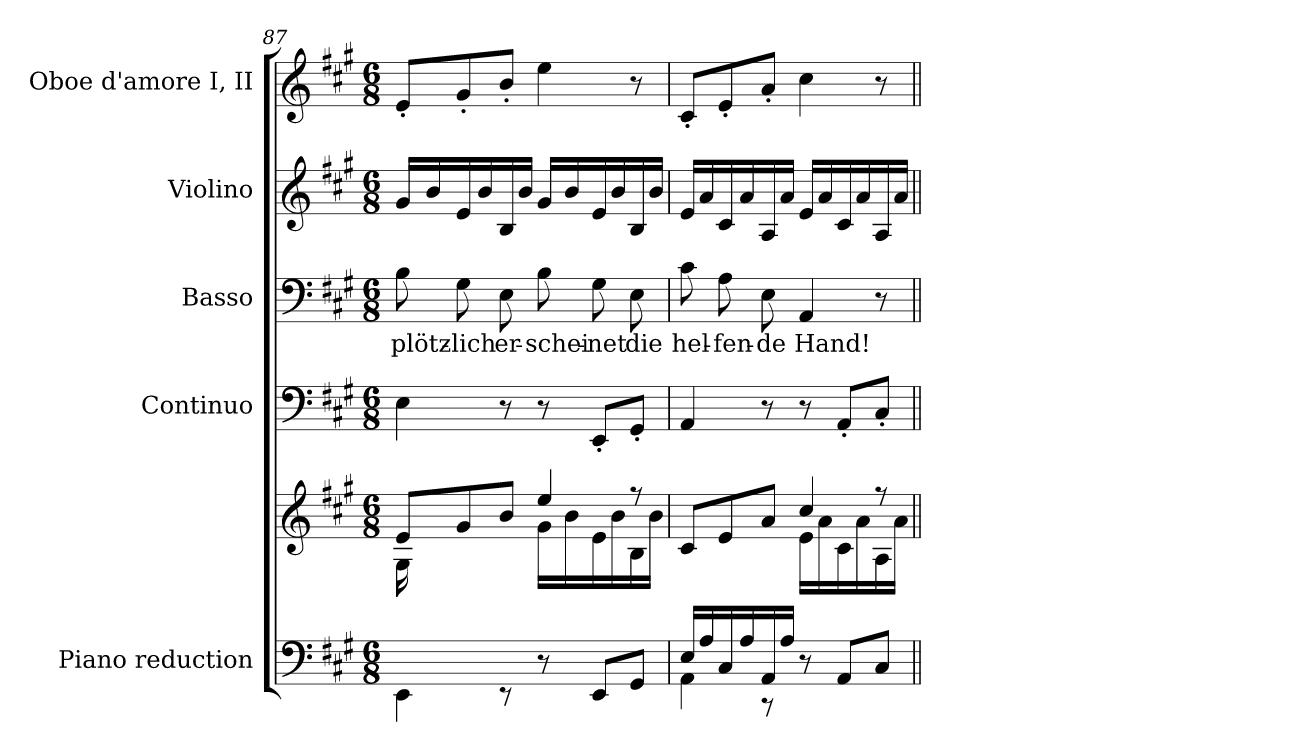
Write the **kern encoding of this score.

**kern	**kern	**kern	**kern	**text	**kern	**kern
*part5	*part5	*part4	*part3	*part3	*part2	*part1
*staff6	*staff5	*staff4	*staff3	*staff3	*staff2	*staff1
*I"Piano reduction	*	*I"Continuo	*I"Basso	*	*I"Violino	*I"Oboe d'amore I, II
*I'Pno	*	*	*	*	*I'Vln	*I'Ob
*clefF4	*clefG2	*clefF4	*clefF4	*	*clefG2	*clefG2
*k[f#c#g#]	*k[f#c#g#]	*k[f#c#g#]	*k[f#c#g#]	*	*k[f#c#g#]	*k[f#c#g#]
*M6/8	*M6/8	*M6/8	*M6/8	*	*M6/8	*M6/8
=87	=87	=87	=87	=87	=87	=87
*^	*^	*	*	*	*	*
*	*	*	*^	*	*	*	*	*
!	!	!	!	!	!	!	!LO:LY:b	!	!
16ryy	4EE\	8e/L	4.ryy	16G#\LL	4E\	8B\	plötz-	16g#/LL	8e'/L
16B/	.	.	.	2ryy	.	.	.	16b/	.
!	!	!	!	!	!	!	!LO:LY:b	!	!
16E/	.	8g#/	.	.	.	8G#\	-lich	16e/	8g#'/
16B/	.	.	.	.	.	.	.	16b/	.
!	!	!	!	!	!	!	!LO:LY:b	!	!
16BB/	8r	8b/J	.	.	8r	8E\	er-	16B/	8b'/J
16B/JJ	.	.	.	.	.	.	.	16b/JJ	.
!	!	!	!	!	!	!	!LO:LY:b	!	!
8r	4.ryy	4ee/	16g#\LL	.	8r	8B\	-schei-	16g#/LL	4ee\
.	.	.	16b\	.	.	.	.	16b/	.
!	!	!	!	!	!	!	!LO:LY:b	!	!
8EE/L	.	.	16e\	.	8EE'/L	8G#\	-net	16e/	.
.	.	.	16b\	8.ryy	.	.	.	16b/	.
!	!	!	!	!	!	!	!LO:LY:b	!	!
8GG#/J	.	8r	16B\	.	8GG#'/J	8E\	die	16B/	8r
.	.	.	16b\JJ	.	.	.	.	16b/JJ	.
*	*	*	*v	*v	*	*	*	*	*
=88	=88	=88	=88	=88	=88	=88	=88	=88
!	!	!	!	!	!	!LO:LY:b	!	!
16E/LL	4AA\	8c#/L	4.ryy	4AA/	8c#\	hel-	16e/LL	8c#'/L
16A/	.	.	.	.	.	.	16a/	.
!	!	!	!	!	!	!LO:LY:b	!	!
16C#/	.	8e/	.	.	8A\	-fen-	16c#/	8e'/
16A/	.	.	.	.	.	.	16a/	.
!	!	!	!	!	!	!LO:LY:b	!	!
16AA/	8r	8a/J	.	8r	8E\	-de	16A/	8a'/J
16A/JJ	.	.	.	.	.	.	16a/JJ	.
!	!	!	!	!	!	!LO:LY:b	!	!
8r	4.ryy	4cc#/	16e\LL	8r	4AA/	Hand!	16e/LL	4cc#\
.	.	.	16a\	.	.	.	16a/	.
8AA/L	.	.	16c#\	8AA'/L	.	.	16c#/	.
.	.	.	16a\	.	.	.	16a/	.
8C#/J	.	8r	16A\	8C#'/J	8r	.	16A/	8r
.	.	.	16a\JJ	.	.	.	16a/JJ	.
*v	*v	*	*	*	*	*	*	*
*	*v	*v	*	*	*	*	*
=||	=||	=||	=||	=||	=||	=||
*-	*-	*-	*-	*-	*-	*-
